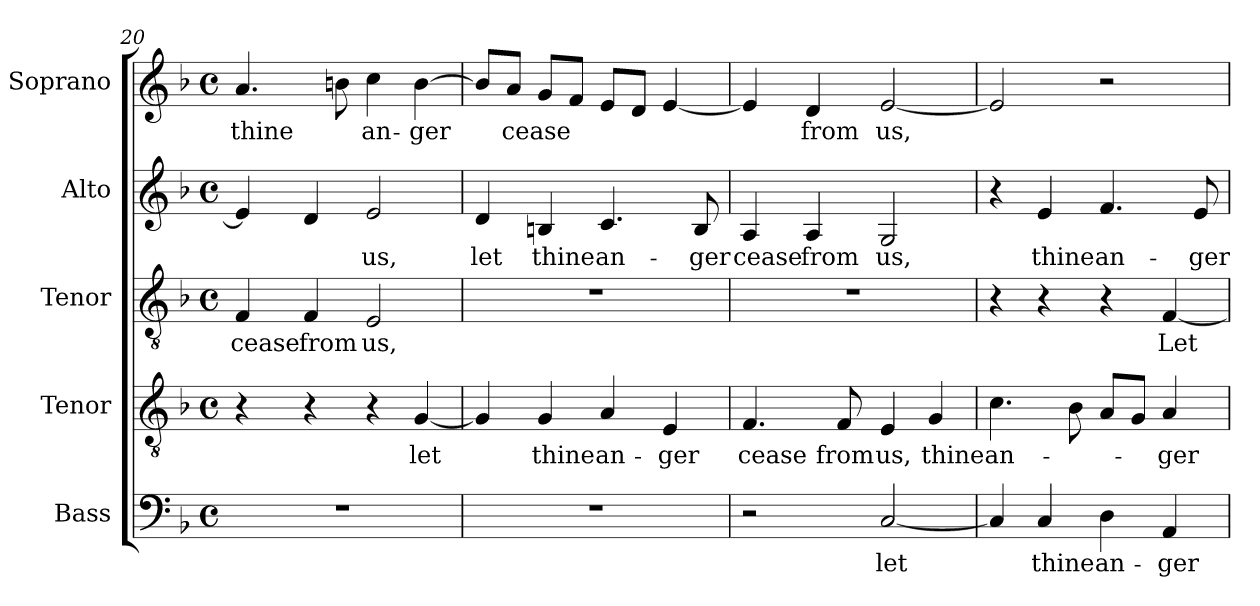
**kern	**text	**kern	**text	**kern	**text	**kern	**text	**kern	**text
*part5	*part5	*part4	*part4	*part3	*part3	*part2	*part2	*part1	*part1
*staff5	*staff5	*staff4	*staff4	*staff3	*staff3	*staff2	*staff2	*staff1	*staff1
*I"Bass	*	*I"Tenor	*	*I"Tenor	*	*I"Alto	*	*I"Soprano	*
*I'B.	*	*I'T.	*	*I'T.	*	*I'A.	*	*I'S.	*
*clefF4	*	*clefGv2	*	*clefGv2	*	*clefG2	*	*clefG2	*
*	*	*ITrd7c12	*	*	*	*	*	*	*
*k[b-]	*	*k[b-]	*	*k[b-]	*	*k[b-]	*	*k[b-]	*
*F:	*	*F:	*	*F:	*	*F:	*	*F:	*
*M4/4	*	*M4/4	*	*M4/4	*	*M4/4	*	*M4/4	*
*met(c)	*	*met(c)	*	*met(c)	*	*met(c)	*	*met(c)	*
=20	=20	=20	=20	=20	=20	=20	=20	=20	=20
!	!	!	!	!	!LO:LY:b:color=#000000	!	!	!	!
!	!	!	!	!	!	!	!	!	!LO:LY:b:color=#000000
1r	.	4r	.	4Fi/	cease	4ei/]	.	4.ai/	thine
!	!	!	!	!	!LO:LY:b:color=#000000	!	!	!	!
.	.	4r	.	4Fi/	from	4di/	.	.	.
.	.	.	.	.	.	.	.	8bni\	.
!	!	!	!	!	!LO:LY:b:color=#000000	!	!	!	!
!	!	!	!	!	!	!	!LO:LY:b:color=#000000	!	!
!	!	!	!	!	!	!	!	!	!LO:LY:b:color=#000000
.	.	4r	.	2Ei/	us,	2ei/	us,	4cci\	an-
!	!	!	!LO:LY:b:color=#000000	!	!	!	!	!	!
!	!	!	!	!	!	!	!	!	!LO:LY:b:color=#000000
.	.	[4GGi/	let	.	.	.	.	[4bi\	-ger
!!LO:LB:g=z
=21	=21	=21	=21	=21	=21	=21	=21	=21	=21
!	!	!	!	!	!	!	!LO:LY:b:color=#000000	!	!
1r	.	4GGi/]	.	1r	.	4di/	let	8bi/L]	.
!	!	!	!	!	!	!	!	!	!LO:LY:b:color=#000000
.	.	.	.	.	.	.	.	8ai/J	cease
!	!	!	!LO:LY:b:color=#000000	!	!	!	!	!	!
!	!	!	!	!	!	!	!LO:LY:b:color=#000000	!	!
.	.	4GGi/	thine	.	.	4Bni/	thine	8gi/L	.
.	.	.	.	.	.	.	.	8fi/J	.
!	!	!	!LO:LY:b:color=#000000	!	!	!	!	!	!
!	!	!	!	!	!	!	!LO:LY:b:color=#000000	!	!
.	.	4AAi/	an-	.	.	4.ci/	an-	8ei/L	.
.	.	.	.	.	.	.	.	8di/J	.
!	!	!	!LO:LY:b:color=#000000	!	!	!	!	!	!
.	.	4EEi/	-ger	.	.	.	.	[4ei/	.
!	!	!	!	!	!	!	!LO:LY:b:color=#000000	!	!
.	.	.	.	.	.	8Bi/	-ger	.	.
=22	=22	=22	=22	=22	=22	=22	=22	=22	=22
!	!	!	!LO:LY:b:color=#000000	!	!	!	!	!	!
!	!	!	!	!	!	!	!LO:LY:b:color=#000000	!	!
2r	.	4.FFi/	cease	1r	.	4Ai/	cease	4ei/]	.
!	!	!	!	!	!	!	!LO:LY:b:color=#000000	!	!
!	!	!	!	!	!	!	!	!	!LO:LY:b:color=#000000
.	.	.	.	.	.	4Ai/	from	4di/	from
!	!	!	!LO:LY:b:color=#000000	!	!	!	!	!	!
.	.	8FFi/	from	.	.	.	.	.	.
!	!LO:LY:b:color=#000000	!	!	!	!	!	!	!	!
!	!	!	!LO:LY:b:color=#000000	!	!	!	!	!	!
!	!	!	!	!	!	!	!LO:LY:b:color=#000000	!	!
!	!	!	!	!	!	!	!	!	!LO:LY:b:color=#000000
[2Ci/	let	4EEi/	us,	.	.	2Gi/	us,	[2ei/	us,
!	!	!	!LO:LY:b:color=#000000	!	!	!	!	!	!
.	.	4GGi/	thine	.	.	.	.	.	.
=23	=23	=23	=23	=23	=23	=23	=23	=23	=23
!	!	!	!LO:LY:b:color=#000000	!	!	!	!	!	!
4Ci/]	.	4.Ci\	an-	4r	.	4r	.	2ei/]	.
!	!LO:LY:b:color=#000000	!	!	!	!	!	!	!	!
!	!	!	!	!	!	!	!LO:LY:b:color=#000000	!	!
4Ci/	thine	.	.	4r	.	4ei/	thine	.	.
.	.	8BB-i\	.	.	.	.	.	.	.
!	!LO:LY:b:color=#000000	!	!	!	!	!	!	!	!
!	!	!	!	!	!	!	!LO:LY:b:color=#000000	!	!
4Di\	an-	8AAi/L	.	4r	.	4.fi/	an-	2r	.
.	.	8GGi/J	.	.	.	.	.	.	.
!	!LO:LY:b:color=#000000	!	!	!	!	!	!	!	!
!	!	!	!LO:LY:b:color=#000000	!	!	!	!	!	!
!	!	!	!	!	!LO:LY:b:color=#000000	!	!	!	!
4AAi/	-ger	4AAi/	-ger	[4Fi/	Let	.	.	.	.
!	!	!	!	!	!	!	!LO:LY:b:color=#000000	!	!
.	.	.	.	.	.	8ei/	-ger	.	.
=	=	=	=	=	=	=	=	=	=
*-	*-	*-	*-	*-	*-	*-	*-	*-	*-
